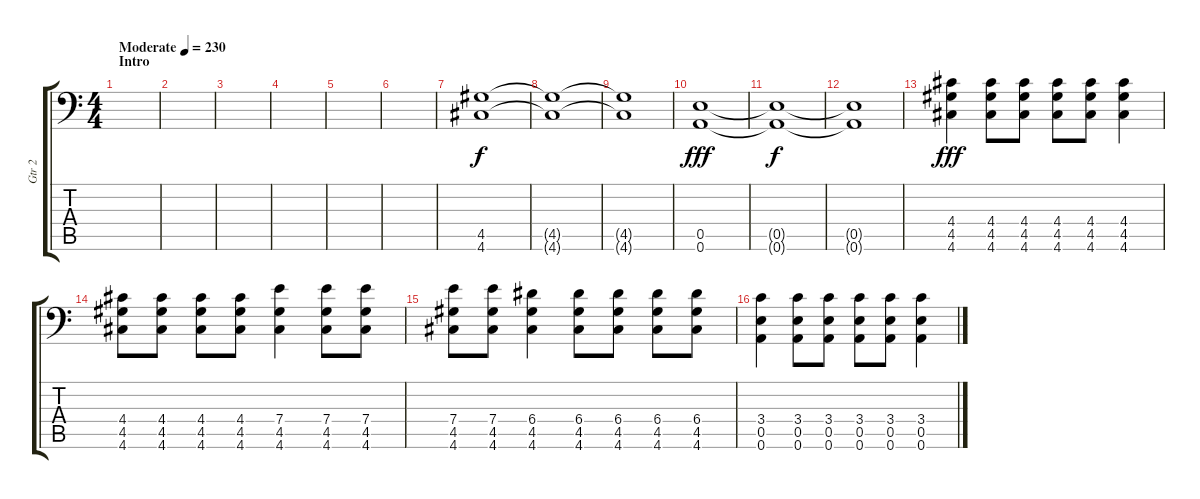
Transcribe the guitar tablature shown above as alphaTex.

\track ("Gtr 2" "Gtr 2") {instrument distortionguitar}
\staff {score tabs}
\tuning (B3 Gb3 D3 A2 E2 A1) {hide}
\ts (4 4)
\section ("" "Intro")
\tempo (230 "Moderate")
\clef f4
\ks c
|
|
|
|
|
|
(4.5 4.6).1 |
(4.5{t} 4.6{t}).1{dy f} |
(4.5{t} 4.6{t}).1 |
(0.5 0.6).1{dy fff} |
(0.5{t} 0.6{t}).1{dy f} |
(0.5{t} 0.6{t}).1 |
(4.4 4.5 4.6).4{dy fff} (4.4 4.5 4.6).8 (4.4 4.5 4.6).8 (4.4 4.5 4.6).8 (4.4 4.5 4.6).8 (4.4 4.5 4.6).4 |
(4.4 4.5 4.6).8 (4.4 4.5 4.6).8 (4.4 4.5 4.6).8 (4.4 4.5 4.6).8 (7.4 4.5 4.6).4 (7.4 4.5 4.6).8 (7.4 4.5 4.6).8 |
(7.4 4.5 4.6).8 (7.4 4.5 4.6).8 (6.4 4.5 4.6).4 (6.4 4.5 4.6).8 (6.4 4.5 4.6).8 (6.4 4.5 4.6).8 (6.4 4.5 4.6).8 |
(3.4 0.5 0.6).4 (3.4 0.5 0.6).8 (3.4 0.5 0.6).8 (3.4 0.5 0.6).8 (3.4 0.5 0.6).8 (3.4 0.5 0.6).4
